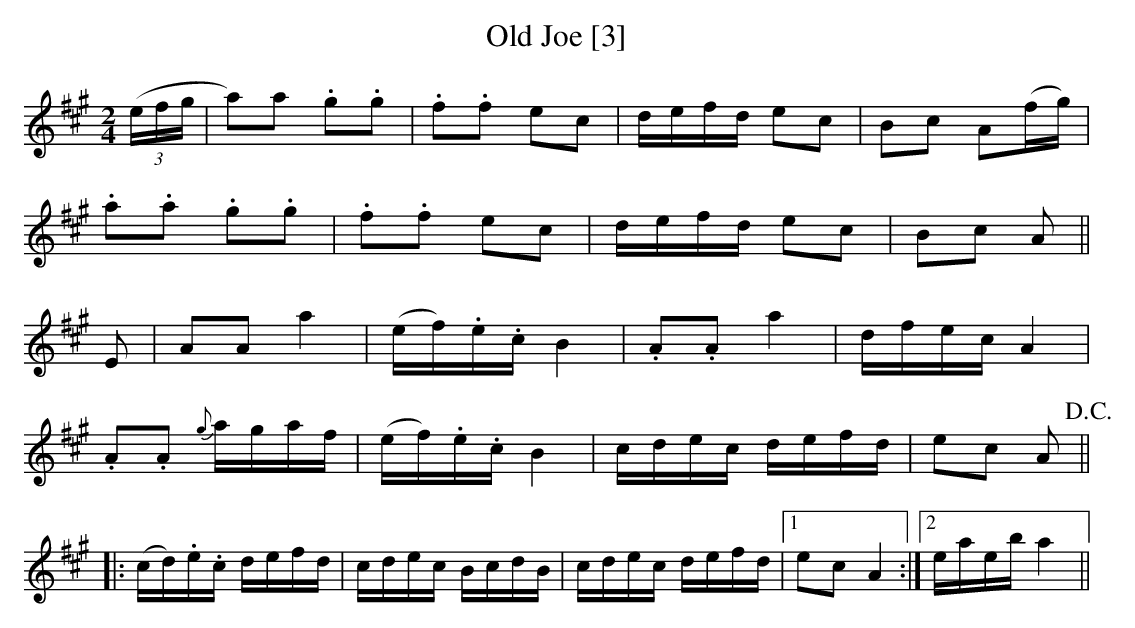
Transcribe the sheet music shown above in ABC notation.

X:1
T:Old Joe [3]
M:2/4
L:1/8
K:A
((3e/f/g/|a)a .g.g|.f.f ec|d/e/f/d/ ec|Bc A(f/g/)|
.a.a .g.g|.f.f ec|d/e/f/d/ ec|Bc A||
E|AA a2|(e/f/).e/.c/ B2|.A.A a2|d/f/e/c/ A2|
.A.A {g}a/g/a/f/|(e/f/).e/.c/ B2|c/d/e/c/ d/e/f/d/|ec A!D.C.!||
|:(c/d/).e/.c/ d/e/f/d/|c/d/e/c/ B/c/d/B/|c/d/e/c/ d/e/f/d/|1 ec A2:|2 e/a/e/b/ a2||
